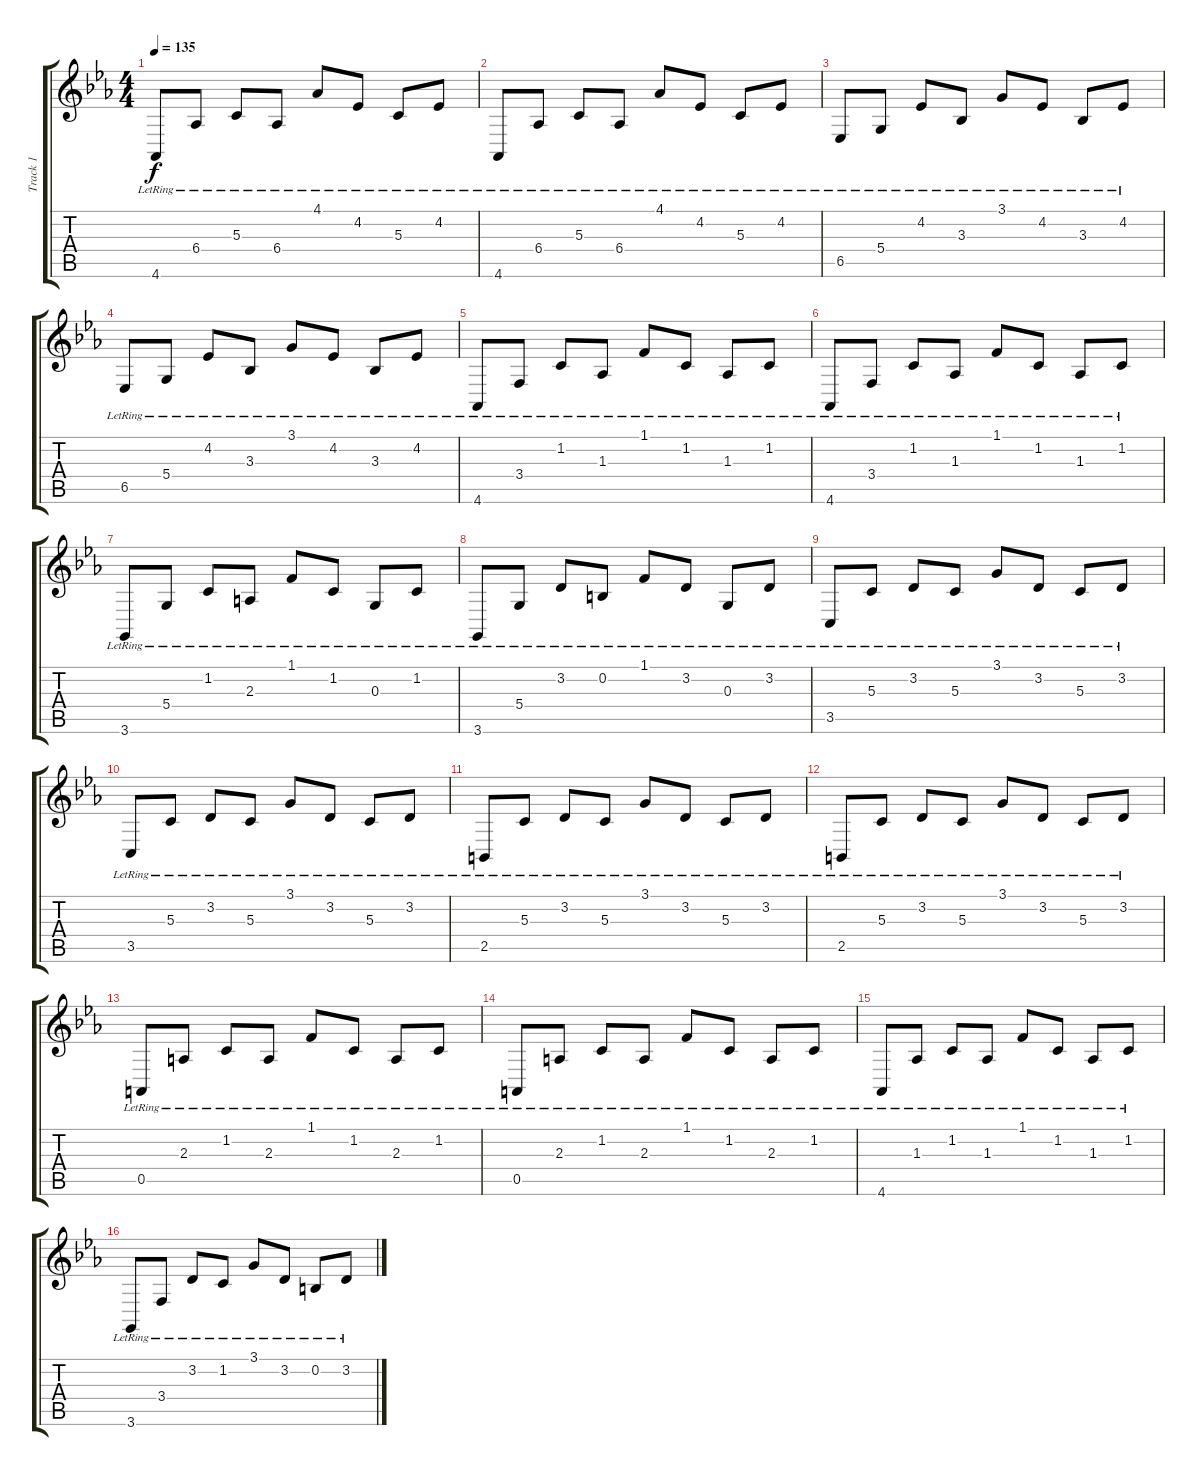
\track ("Track 1" "Track 1") {instrument harpsichord}
\staff {score tabs}
\tuning (E4 B3 G3 D3 A2 E2) {hide}
\ts (4 4)
\tempo 135
\clef g2
\ks cminor
4.6{lr}.8{dy f} 6.4{lr}.8 5.3{lr}.8 6.4{lr}.8 4.1{lr}.8 4.2{lr}.8 5.3{lr}.8 4.2{lr}.8 |
4.6{lr}.8 6.4{lr}.8 5.3{lr}.8 6.4{lr}.8 4.1{lr}.8 4.2{lr}.8 5.3{lr}.8 4.2{lr}.8 |
6.5{lr}.8 5.4{lr}.8 4.2{lr}.8 3.3{lr}.8 3.1{lr}.8 4.2{lr}.8 3.3{lr}.8 4.2{lr}.8 |
6.5{lr}.8 5.4{lr}.8 4.2{lr}.8 3.3{lr}.8 3.1{lr}.8 4.2{lr}.8 3.3{lr}.8 4.2{lr}.8 |
4.6{lr}.8 3.4{lr}.8 1.2{lr}.8 1.3{lr}.8 1.1{lr}.8 1.2{lr}.8 1.3{lr}.8 1.2{lr}.8 |
4.6{lr}.8 3.4{lr}.8 1.2{lr}.8 1.3{lr}.8 1.1{lr}.8 1.2{lr}.8 1.3{lr}.8 1.2{lr}.8 |
3.6{lr}.8 5.4{lr}.8 1.2{lr}.8 2.3{lr}.8 1.1{lr}.8 1.2{lr}.8 0.3{lr}.8 1.2{lr}.8 |
3.6{lr}.8 5.4{lr}.8 3.2{lr}.8 0.2{lr}.8 1.1{lr}.8 3.2{lr}.8 0.3{lr}.8 3.2{lr}.8 |
3.5{lr}.8 5.3{lr}.8 3.2{lr}.8 5.3{lr}.8 3.1{lr}.8 3.2{lr}.8 5.3{lr}.8 3.2{lr}.8 |
3.5{lr}.8 5.3{lr}.8 3.2{lr}.8 5.3{lr}.8 3.1{lr}.8 3.2{lr}.8 5.3{lr}.8 3.2{lr}.8 |
2.5{lr}.8 5.3{lr}.8 3.2{lr}.8 5.3{lr}.8 3.1{lr}.8 3.2{lr}.8 5.3{lr}.8 3.2{lr}.8 |
2.5{lr}.8 5.3{lr}.8 3.2{lr}.8 5.3{lr}.8 3.1{lr}.8 3.2{lr}.8 5.3{lr}.8 3.2{lr}.8 |
0.5{lr}.8 2.3{lr}.8 1.2{lr}.8 2.3{lr}.8 1.1{lr}.8 1.2{lr}.8 2.3{lr}.8 1.2{lr}.8 |
0.5{lr}.8 2.3{lr}.8 1.2{lr}.8 2.3{lr}.8 1.1{lr}.8 1.2{lr}.8 2.3{lr}.8 1.2{lr}.8 |
4.6{lr}.8 1.3{lr}.8 1.2{lr}.8 1.3{lr}.8 1.1{lr}.8 1.2{lr}.8 1.3{lr}.8 1.2{lr}.8 |
3.6{lr}.8 3.4{lr}.8 3.2{lr}.8 1.2{lr}.8 3.1{lr}.8 3.2{lr}.8 0.2{lr}.8 3.2{lr}.8
